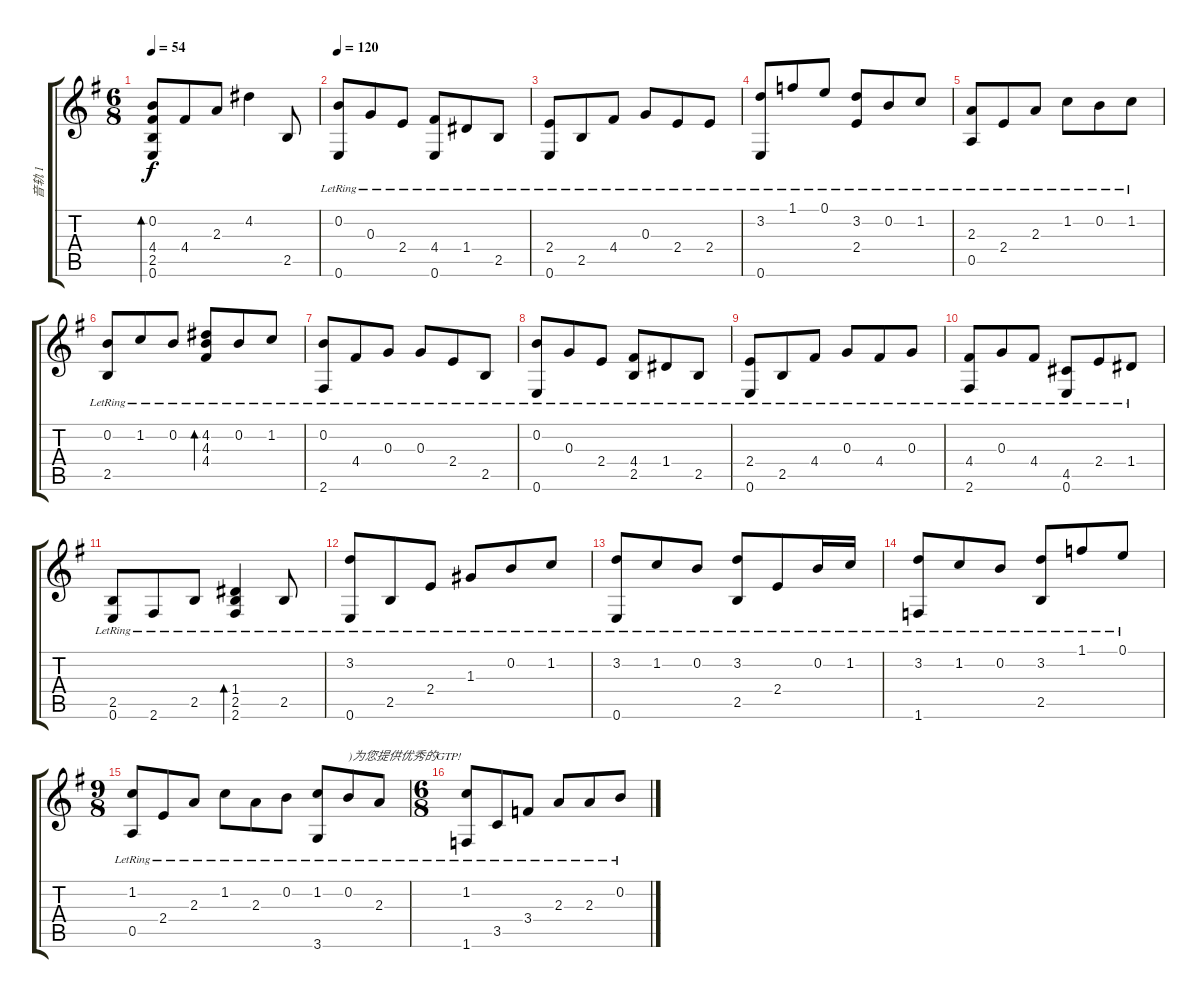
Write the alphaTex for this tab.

\track ("音轨 1" "音轨 1") {instrument acousticguitarsteel}
\staff {score tabs}
\tuning (E4 B3 G3 D3 A2 E2) {hide}
\ts (6 8)
\tempo 54
\clef g2
\ks g
(0.2 4.4 2.5 0.6).8{bd 240 dy f} 4.4.8 2.3.8 4.2.4 2.5.8 |
\tempo 120
(0.2{lr} 0.6{lr}).8 0.3{lr}.8 2.4{lr}.8 (4.4{lr} 0.6{lr}).8 1.4{lr}.8 2.5{lr}.8 |
(2.4{lr} 0.6{lr}).8 2.5{lr}.8 4.4{lr}.8 0.3{lr}.8 2.4{lr}.8 2.4{lr}.8 |
(3.2{lr} 0.6{lr}).8 1.1{lr}.8 0.1{lr}.8 (3.2{lr} 2.4{lr}).8 0.2{lr}.8 1.2{lr}.8 |
(2.3{lr} 0.5{lr}).8 2.4{lr}.8 2.3{lr}.8 1.2{lr}.8 0.2{lr}.8 1.2{lr}.8 |
(0.2{lr} 2.5{lr}).8 1.2{lr}.8 0.2{lr}.8 (4.2{lr} 4.3 4.4{lr}).8{bd 240} 0.2{lr}.8 1.2{lr}.8 |
(0.2{lr} 2.6{lr}).8 4.4{lr}.8 0.3{lr}.8 0.3{lr}.8 2.4{lr}.8 2.5{lr}.8 |
(0.2{lr} 0.6{lr}).8 0.3{lr}.8 2.4{lr}.8 (4.4{lr} 2.5{lr}).8 1.4{lr}.8 2.5{lr}.8 |
(2.4{lr} 0.6{lr}).8 2.5{lr}.8 4.4{lr}.8 0.3{lr}.8 4.4{lr}.8 0.3{lr}.8 |
(4.4{lr} 2.6{lr}).8 0.3{lr}.8 4.4{lr}.8 (4.5{lr} 0.6{lr}).8 2.4{lr}.8 1.4{lr}.8 |
(2.5{lr} 0.6{lr}).8 2.6{lr}.8 2.5{lr}.8 (1.4{lr} 2.5 2.6).4{bd 240} 2.5{lr}.8 |
(3.2{lr} 0.6{lr}).8 2.5{lr}.8 2.4{lr}.8 1.3{lr}.8 0.2{lr}.8 1.2{lr}.8 |
(3.2{lr} 0.6{lr}).8 1.2{lr}.8 0.2{lr}.8 (3.2{lr} 2.5{lr}).8 2.4{lr}.8 0.2{lr}.16 1.2{lr}.16 |
(3.2{lr} 1.6{lr}).8 1.2{lr}.8 0.2{lr}.8 (3.2{lr} 2.5{lr}).8 1.1{lr}.8 0.1{lr}.8 |
\ts (9 8)
(1.2{lr} 0.5{lr}).8 2.4{lr}.8 2.3{lr}.8 1.2{lr}.8 2.3{lr}.8 0.2{lr}.8 (1.2{lr} 3.6{lr}).8 0.2{lr}.8{txt ")为您提供优秀的GTP!"} 2.3{lr}.8 |
\ts (6 8)
(1.2{lr} 1.6{lr}).8 3.5{lr}.8 3.4{lr}.8 2.3{lr}.8 2.3{lr}.8 0.2{lr}.8
